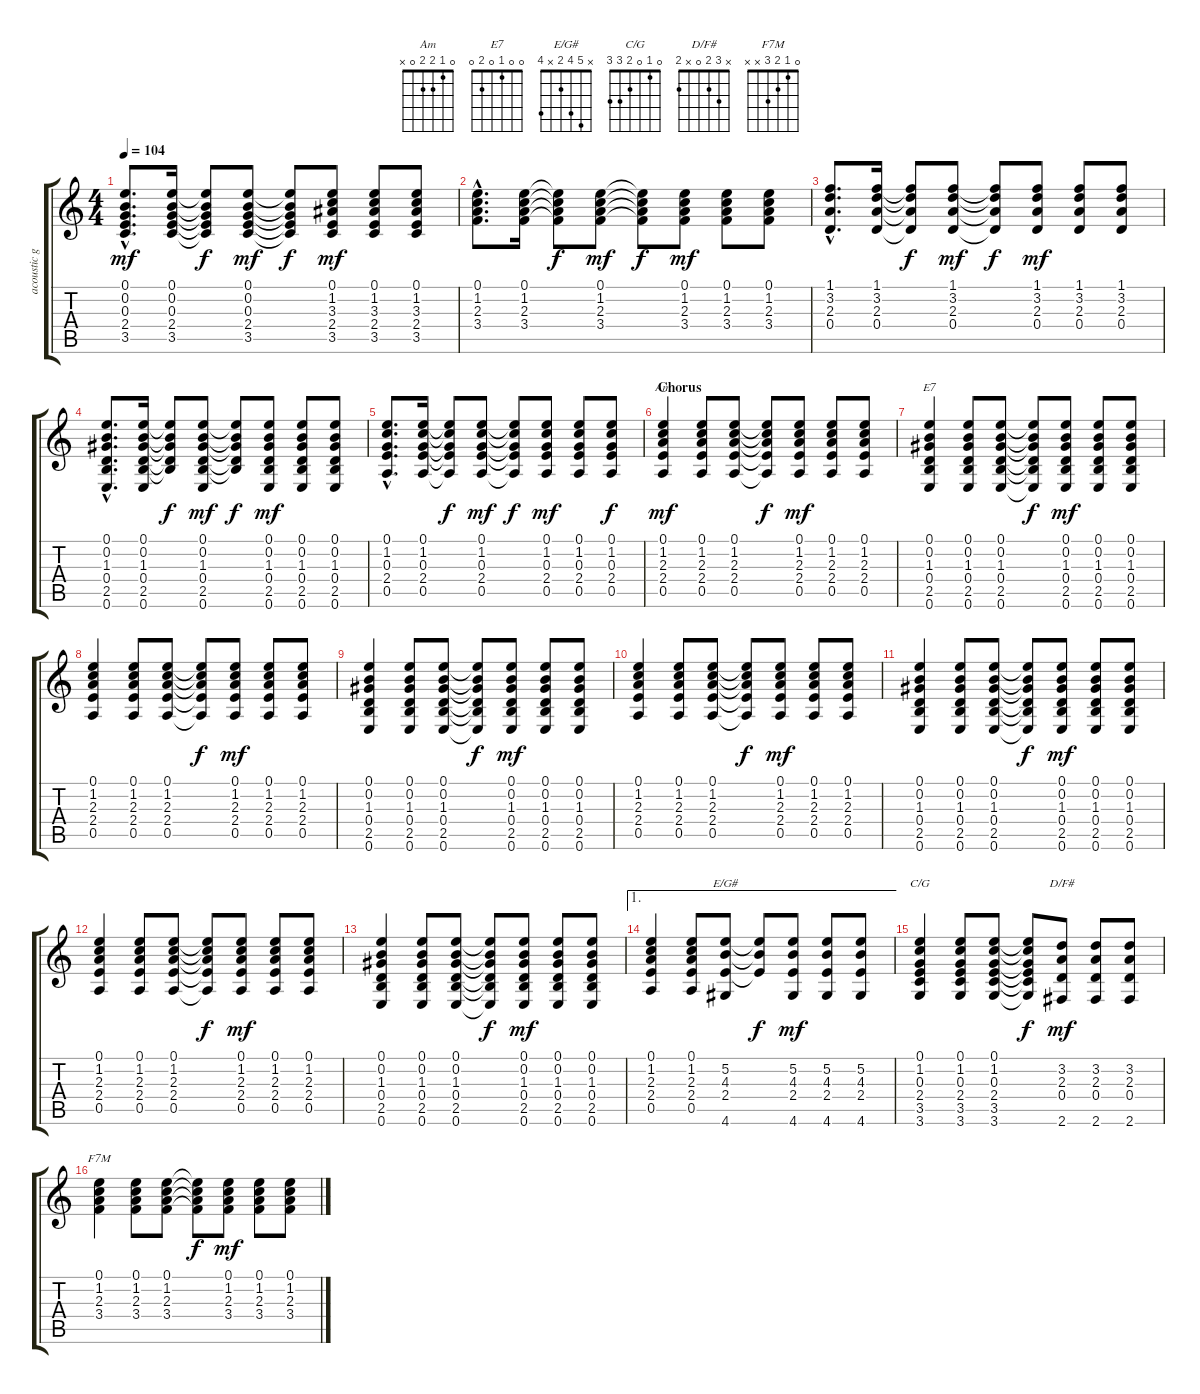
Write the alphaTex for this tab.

\track ("acoustic guitar " "acoustic g") {instrument acousticguitarnylon}
\staff {score tabs}
\tuning (E4 B3 G3 D3 A2 E2) {hide}
\chord ("Am" 0 1 2 2 0 x)
\chord ("E7" 0 0 1 0 2 0)
\chord ("E/G#" x 5 4 2 x 4)
\chord ("C/G" 0 1 0 2 3 3)
\chord ("D/F#" x 3 2 0 x 2)
\chord ("F7M" 0 1 2 3 x x)
\ts (4 4)
\tempo 104
\clef g2
\ks c
(0.1{hac} 0.2{hac} 0.3{hac} 2.4{hac} 3.5{hac}).8{d dy mf} (0.1 0.2 0.3 2.4 3.5).16 (0.1{t} 0.2{t} 0.3{t} 2.4{t} 3.5{t}).8{dy f} (0.1 0.2 0.3 2.4 3.5).8{dy mf} (0.1{t} 0.2{t} 0.3{t} 2.4{t} 3.5{t}).8{dy f} (0.1 1.2 3.3 2.4 3.5).8{dy mf} (0.1 1.2 3.3 2.4 3.5).8 (0.1 1.2 3.3 2.4 3.5).8 |
(0.1{hac} 1.2{hac} 2.3{hac} 3.4{hac}).8{d} (0.1 1.2 2.3 3.4).16 (0.1{t} 1.2{t} 2.3{t} 3.4{t}).8{dy f} (0.1 1.2 2.3 3.4).8{dy mf} (0.1{t} 1.2{t} 2.3{t} 3.4{t}).8{dy f} (0.1 1.2 2.3 3.4).8{dy mf} (0.1 1.2 2.3 3.4).8 (0.1 1.2 2.3 3.4).8 |
(1.1{hac} 3.2{hac} 2.3{hac} 0.4{hac}).8{d} (1.1 3.2 2.3 0.4).16 (1.1{t} 3.2{t} 2.3{t} 0.4{t}).8{dy f} (1.1 3.2 2.3 0.4).8{dy mf} (1.1{t} 3.2{t} 2.3{t} 0.4{t}).8{dy f} (1.1 3.2 2.3 0.4).8{dy mf} (1.1 3.2 2.3 0.4).8 (1.1 3.2 2.3 0.4).8 |
(0.1{hac} 0.2{hac} 1.3{hac} 0.4{hac} 2.5{hac} 0.6{hac}).8{d} (0.1 0.2 1.3 0.4 2.5 0.6).16 (0.1{t} 0.2{t} 1.3{t} 0.4{t} 2.5{t}).8{dy f} (0.1 0.2 1.3 0.4 2.5 0.6).8{dy mf} (0.1{t} 0.2{t} 1.3{t} 0.4{t} 2.5{t}).8{dy f} (0.1 0.2 1.3 0.4 2.5 0.6).8{dy mf} (0.1 0.2 1.3 0.4 2.5 0.6).8 (0.1 0.2 1.3 0.4 2.5 0.6).8 |
(0.1{hac} 1.2{hac} 0.3{hac} 2.4{hac} 0.5{hac}).8{d} (0.1 1.2 0.3 2.4 0.5).16 (0.1{t} 1.2{t} 0.3{t} 2.4{t} 0.5{t}).8{dy f} (0.1 1.2 0.3 2.4 0.5).8{dy mf} (0.1{t} 1.2{t} 0.3{t} 2.4{t} 0.5{t}).8{dy f} (0.1 1.2 0.3 2.4 0.5).8{dy mf} (0.1 1.2 0.3 2.4 0.5).8 (0.1 1.2 0.3 2.4 0.5).8{dy f} |
\section ("" "Chorus")
(0.1 1.2 2.3 2.4 0.5).4{ch "Am" dy mf} (0.1 1.2 2.3 2.4 0.5).8 (0.1 1.2 2.3 2.4 0.5).8 (0.1{t} 1.2{t} 2.3{t} 2.4{t} 0.5{t}).8{dy f} (0.1 1.2 2.3 2.4 0.5).8{dy mf} (0.1 1.2 2.3 2.4 0.5).8 (0.1 1.2 2.3 2.4 0.5).8 |
(0.1 0.2 1.3 0.4 2.5 0.6).4{ch "E7"} (0.1 0.2 1.3 0.4 2.5 0.6).8 (0.1 0.2 1.3 0.4 2.5 0.6).8 (0.1{t} 0.2{t} 1.3{t} 0.4{t} 2.5{t} 0.6{t}).8{dy f} (0.1 0.2 1.3 0.4 2.5 0.6).8{dy mf} (0.1 0.2 1.3 0.4 2.5 0.6).8 (0.1 0.2 1.3 0.4 2.5 0.6).8 |
(0.1 1.2 2.3 2.4 0.5).4 (0.1 1.2 2.3 2.4 0.5).8 (0.1 1.2 2.3 2.4 0.5).8 (0.1{t} 1.2{t} 2.3{t} 2.4{t} 0.5{t}).8{dy f} (0.1 1.2 2.3 2.4 0.5).8{dy mf} (0.1 1.2 2.3 2.4 0.5).8 (0.1 1.2 2.3 2.4 0.5).8 |
(0.1 0.2 1.3 0.4 2.5 0.6).4 (0.1 0.2 1.3 0.4 2.5 0.6).8 (0.1 0.2 1.3 0.4 2.5 0.6).8 (0.1{t} 0.2{t} 1.3{t} 0.4{t} 2.5{t} 0.6{t}).8{dy f} (0.1 0.2 1.3 0.4 2.5 0.6).8{dy mf} (0.1 0.2 1.3 0.4 2.5 0.6).8 (0.1 0.2 1.3 0.4 2.5 0.6).8 |
(0.1 1.2 2.3 2.4 0.5).4 (0.1 1.2 2.3 2.4 0.5).8 (0.1 1.2 2.3 2.4 0.5).8 (0.1{t} 1.2{t} 2.3{t} 2.4{t} 0.5{t}).8{dy f} (0.1 1.2 2.3 2.4 0.5).8{dy mf} (0.1 1.2 2.3 2.4 0.5).8 (0.1 1.2 2.3 2.4 0.5).8 |
(0.1 0.2 1.3 0.4 2.5 0.6).4 (0.1 0.2 1.3 0.4 2.5 0.6).8 (0.1 0.2 1.3 0.4 2.5 0.6).8 (0.1{t} 0.2{t} 1.3{t} 0.4{t} 2.5{t} 0.6{t}).8{dy f} (0.1 0.2 1.3 0.4 2.5 0.6).8{dy mf} (0.1 0.2 1.3 0.4 2.5 0.6).8 (0.1 0.2 1.3 0.4 2.5 0.6).8 |
(0.1 1.2 2.3 2.4 0.5).4 (0.1 1.2 2.3 2.4 0.5).8 (0.1 1.2 2.3 2.4 0.5).8 (0.1{t} 1.2{t} 2.3{t} 2.4{t} 0.5{t}).8{dy f} (0.1 1.2 2.3 2.4 0.5).8{dy mf} (0.1 1.2 2.3 2.4 0.5).8 (0.1 1.2 2.3 2.4 0.5).8 |
(0.1 0.2 1.3 0.4 2.5 0.6).4 (0.1 0.2 1.3 0.4 2.5 0.6).8 (0.1 0.2 1.3 0.4 2.5 0.6).8 (0.1{t} 0.2{t} 1.3{t} 0.4{t} 2.5{t} 0.6{t}).8{dy f} (0.1 0.2 1.3 0.4 2.5 0.6).8{dy mf} (0.1 0.2 1.3 0.4 2.5 0.6).8 (0.1 0.2 1.3 0.4 2.5 0.6).8 |
\ae 1
(0.1 1.2 2.3 2.4 0.5).4 (0.1 1.2 2.3 2.4 0.5).8 (5.2 4.3 2.4 4.6).8{ch "E/G#"} (5.2{t} 4.3{t} 2.4{t}).8{dy f} (5.2 4.3 2.4 4.6).8{dy mf} (5.2 4.3 2.4 4.6).8 (5.2 4.3 2.4 4.6).8 |
(0.1 1.2 0.3 2.4 3.5 3.6).4{ch "C/G"} (0.1 1.2 0.3 2.4 3.5 3.6).8 (0.1 1.2 0.3 2.4 3.5 3.6).8 (0.1{t} 1.2{t} 0.3{t} 2.4{t} 3.5{t} 3.6{t}).8{dy f} (3.2 2.3 0.4 2.6).8{ch "D/F#" dy mf} (3.2 2.3 0.4 2.6).8 (3.2 2.3 0.4 2.6).8 |
(0.1 1.2 2.3 3.4).4{ch "F7M"} (0.1 1.2 2.3 3.4).8 (0.1 1.2 2.3 3.4).8 (0.1{t} 1.2{t} 2.3{t} 3.4{t}).8{dy f} (0.1 1.2 2.3 3.4).8{dy mf} (0.1 1.2 2.3 3.4).8 (0.1 1.2 2.3 3.4).8
